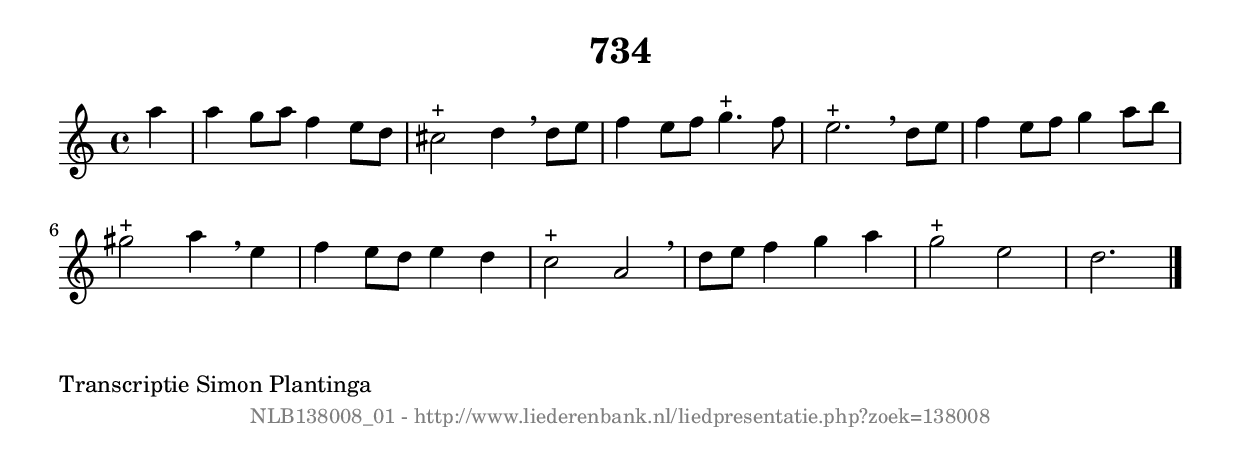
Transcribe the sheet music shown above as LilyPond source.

%
% produced by wce2krn 1.64 (7 June 2014)
%
\version"2.16"
#(append! paper-alist '(("long" . (cons (* 210 mm) (* 2000 mm)))))
#(set-default-paper-size "long")
sb = {\breathe}
mBreak = {\breathe }
bBreak = {\breathe }
x = {\once\override NoteHead #'style = #'cross }
gl=\glissando
itime={\override Staff.TimeSignature #'stencil = ##f }
ficta = {\once\set suggestAccidentals = ##t}
fine = {\once\override Score.RehearsalMark #'self-alignment-X = #1 \mark \markup {\italic{Fine}}}
dc = {\once\override Score.RehearsalMark #'self-alignment-X = #1 \mark \markup {\italic{D.C.}}}
dcf = {\once\override Score.RehearsalMark #'self-alignment-X = #1 \mark \markup {\italic{D.C. al Fine}}}
dcc = {\once\override Score.RehearsalMark #'self-alignment-X = #1 \mark \markup {\italic{D.C. al Coda}}}
ds = {\once\override Score.RehearsalMark #'self-alignment-X = #1 \mark \markup {\italic{D.S.}}}
dsf = {\once\override Score.RehearsalMark #'self-alignment-X = #1 \mark \markup {\italic{D.S. al Fine}}}
dsc = {\once\override Score.RehearsalMark #'self-alignment-X = #1 \mark \markup {\italic{D.S. al Coda}}}
pv = {\set Score.repeatCommands = #'((volta "1"))}
sv = {\set Score.repeatCommands = #'((volta "2"))}
tv = {\set Score.repeatCommands = #'((volta "3"))}
qv = {\set Score.repeatCommands = #'((volta "4"))}
xv = {\set Score.repeatCommands = #'((volta #f))}
\header{ tagline = ""
title = "734"
}
\score {{
\key d \dorian
\relative g'
{
\set melismaBusyProperties = #'()
\partial 32*8
\time 4/4
\tempo 4=120
\override Score.MetronomeMark #'transparent = ##t
\override Score.RehearsalMark #'break-visibility = #(vector #t #t #f)
a'4 | a4 g8 a8 f4 e8 d8 | cis2^"+" d4 \sb d8 e8 | f4 e8 f8 g4.^"+" f8 | e2.^"+" \sb d8 e8 | f4 e8 f8 g4 a8 b8 | gis2^"+" a4 \mBreak
e4 | f4 e8 d8 e4 d4 | c2^"+" a2 \sb | d8 e8 f4 g4 a4 | g2^"+" e2 | d2. \bar "|."
 }}
 \midi { }
 \layout {
            indent = 0.0\cm
}
}
\markup { \wordwrap-string #" 
Transcriptie Simon Plantinga
"}
\markup { \vspace #0 } \markup { \with-color #grey \fill-line { \center-column { \smaller "NLB138008_01 - http://www.liederenbank.nl/liedpresentatie.php?zoek=138008" } } }
